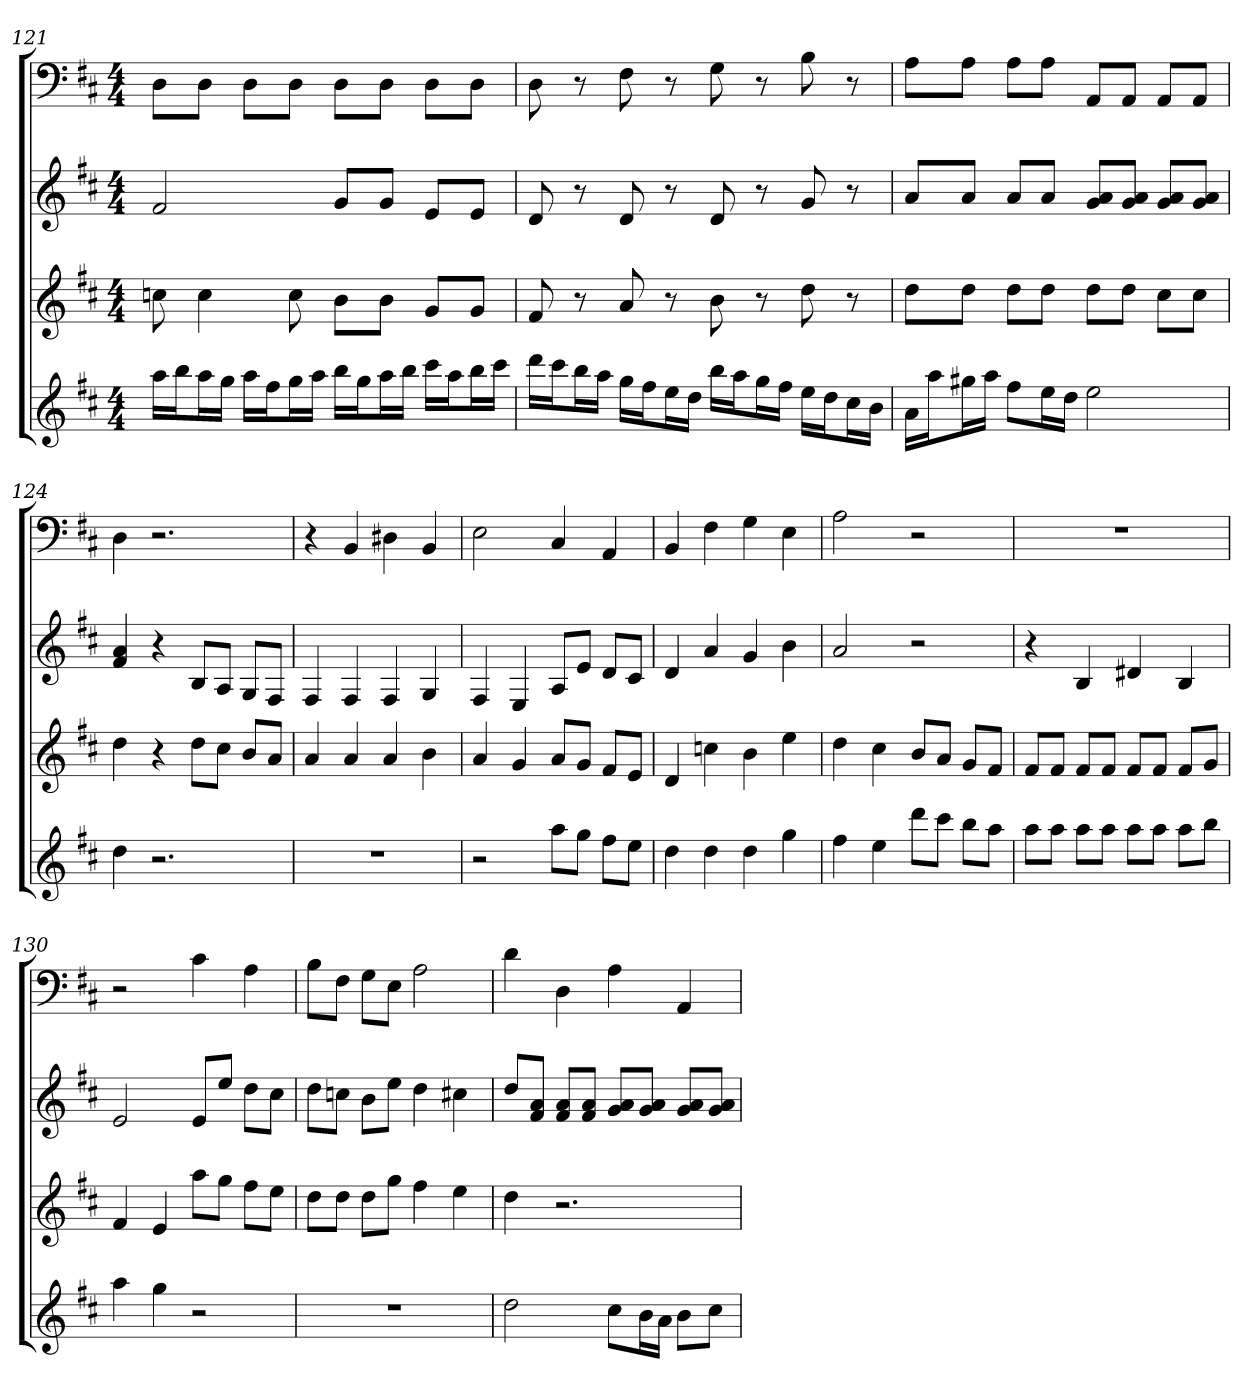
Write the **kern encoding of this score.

**kern	**kern	**kern	**kern
*part4	*part3	*part2	*part1
*staff4	*staff3	*staff2	*staff1
*k[f#c#]	*k[f#c#]	*k[f#c#]	*k[f#c#]
*D:	*D:	*D:	*D:
*M4/4	*M4/4	*M4/4	*M4/4
=121	=121	=121	=121
16aaLL	8ccn	2f#	8DL
16bbJ	.	.	.
16aaL	4cc	.	8DJ
16ggJJ	.	.	.
16aaLL	.	.	8DL
16ff#J	.	.	.
16ggL	8cc	.	8DJ
16aaJJ	.	.	.
16bbLL	8bL	8gL	8DL
16ggJ	.	.	.
16aaL	8bJ	8gJ	8DJ
16bbJJ	.	.	.
16ccc#LL	8gL	8eL	8DL
16aaJ	.	.	.
16bbL	8gJ	8eJ	8DJ
16ccc#JJ	.	.	.
=122	=122	=122	=122
16dddLL	8f#	8d	8D
16ccc#J	.	.	.
16bbL	8r	8r	8r
16aaJJ	.	.	.
16ggLL	8a	8d	8F#
16ff#J	.	.	.
16eeL	8r	8r	8r
16ddJJ	.	.	.
16bbLL	8b	8d	8G
16aaJ	.	.	.
16ggL	8r	8r	8r
16ff#JJ	.	.	.
16eeLL	8dd	8g	8B
16ddJ	.	.	.
16cc#L	8r	8r	8r
16bJJ	.	.	.
=123	=123	=123	=123
16aLL	8ddL	8aL	8AL
16aaJ	.	.	.
16gg#XL	8ddJ	8aJ	8AJ
16aaJJ	.	.	.
8ff#L	8ddL	8aL	8AL
16eeL	8ddJ	8aJ	8AJ
16ddJJ	.	.	.
2ee	8ddL	8g 8aL	8AAL
.	8ddJ	8g 8aJ	8AAJ
.	8cc#L	8g 8aL	8AAL
.	8cc#J	8g 8aJ	8AAJ
=124	=124	=124	=124
4dd	4dd	4f# 4a	4D
2.r	4r	4r	2.r
.	8ddL	8BL	.
.	8cc#J	8AJ	.
.	8bL	8GL	.
.	8aJ	8F#J	.
=125	=125	=125	=125
1r	4a	4F#	4r
.	4a	4F#	4BB
.	4a	4F#	4D#X
.	4b	4G	4BB
=126	=126	=126	=126
2r	4a	4F#	2E
.	4g	4E	.
8aaL	8aL	8AL	4C#
8ggJ	8gJ	8eJ	.
8ff#L	8f#L	8dL	4AA
8eeJ	8eJ	8c#J	.
=127	=127	=127	=127
4dd	4d	4d	4BB
4dd	4ccn	4a	4F#
4dd	4b	4g	4G
4gg	4ee	4b	4E
=128	=128	=128	=128
4ff#	4dd	2a	2A
4ee	4cc#	.	.
8dddL	8bL	2r	2r
8ccc#J	8aJ	.	.
8bbL	8gL	.	.
8aaJ	8f#J	.	.
=129	=129	=129	=129
8aaL	8f#L	4r	1r
8aaJ	8f#J	.	.
8aaL	8f#L	4B	.
8aaJ	8f#J	.	.
8aaL	8f#L	4d#X	.
8aaJ	8f#J	.	.
8aaL	8f#L	4B	.
8bbJ	8gJ	.	.
=130	=130	=130	=130
4aa	4f#	2e	2r
4gg	4e	.	.
2r	8aaL	8eL	4c#
.	8ggJ	8eeJ	.
.	8ff#L	8ddL	4A
.	8eeJ	8cc#J	.
=131	=131	=131	=131
1r	8ddL	8ddL	8BL
.	8ddJ	8ccnJ	8F#J
.	8ddL	8bL	8GL
.	8ggJ	8eeJ	8EJ
.	4ff#	4dd	2A
.	4ee	4cc#X	.
=132	=132	=132	=132
2dd	4dd	8ddL	4d
.	.	8f# 8aJ	.
.	2.r	8f# 8aL	4D
.	.	8f# 8aJ	.
8cc#L	.	8g 8aL	4A
16bL	.	8g 8aJ	.
16aJJ	.	.	.
8bL	.	8g 8aL	4AA
8cc#J	.	8g 8aJ	.
=	=	=	=
*-	*-	*-	*-
